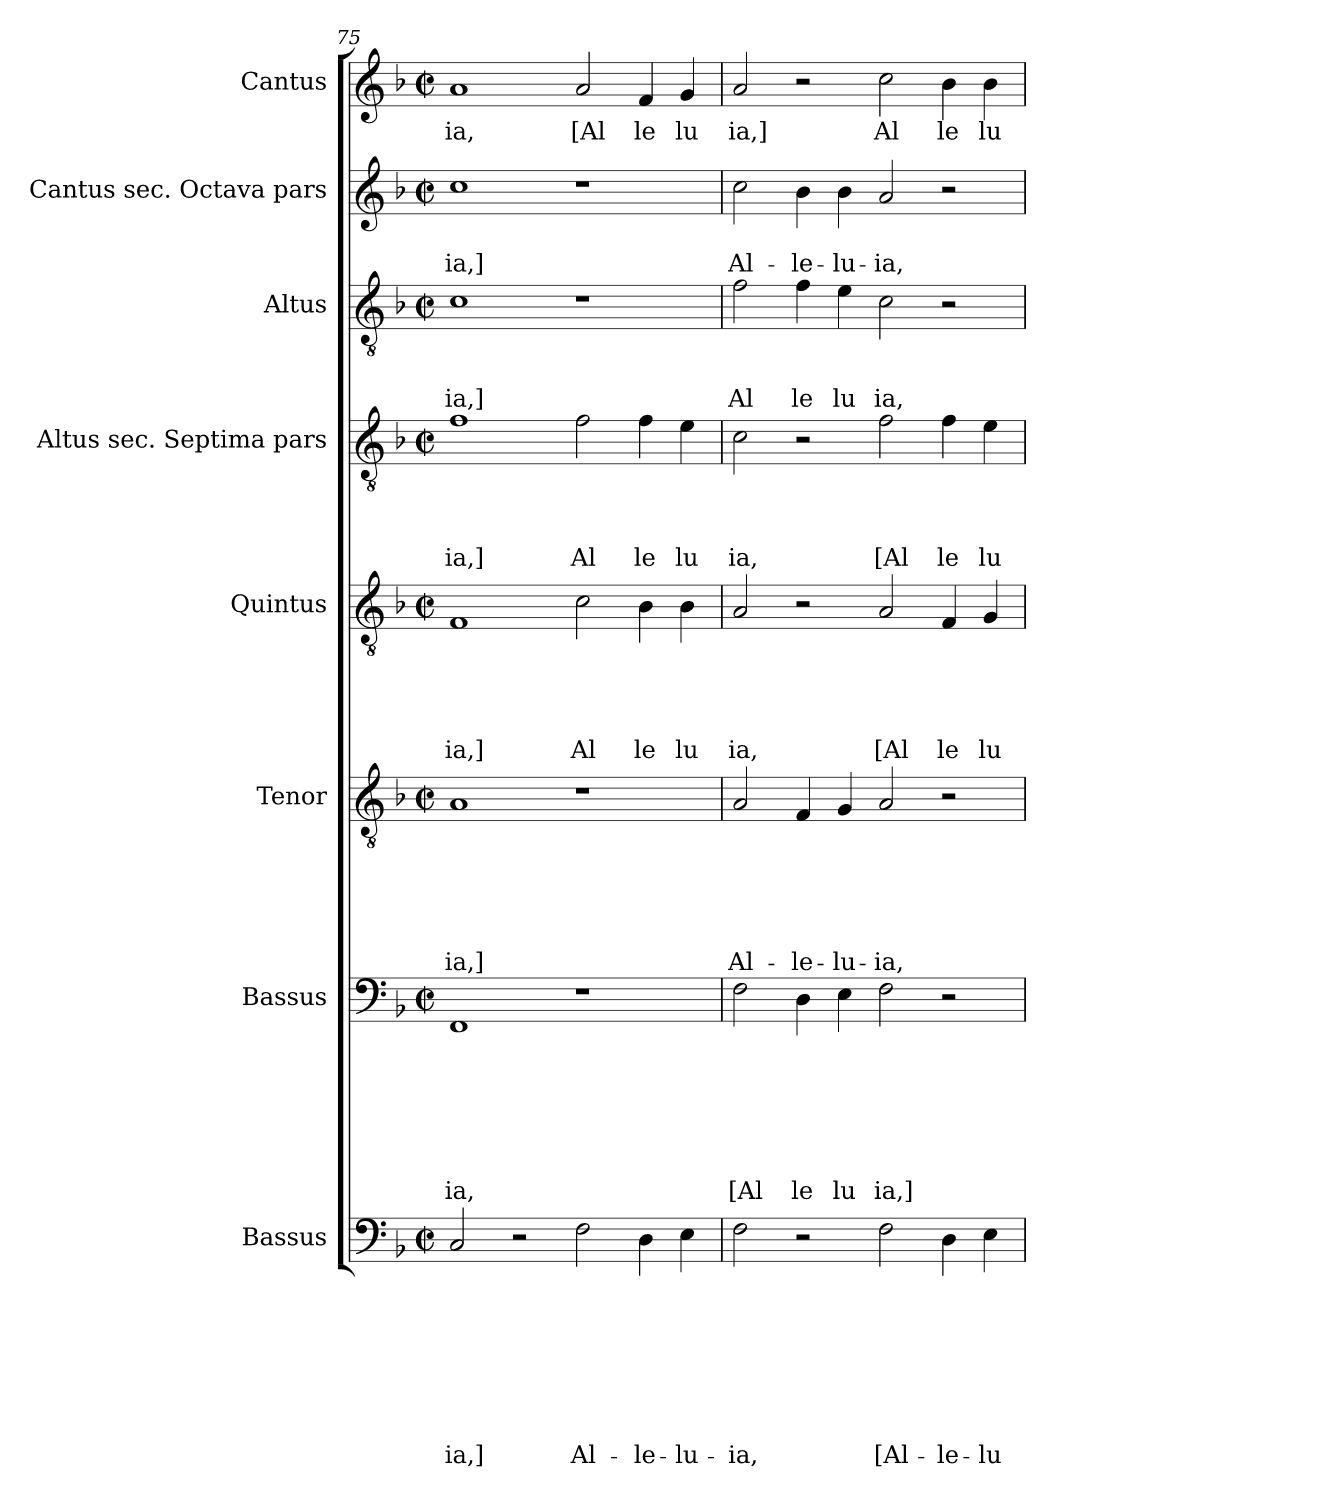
**kern	**text	**text	**text	**text	**text	**text	**text	**text	**kern	**text	**text	**text	**text	**text	**text	**text	**kern	**text	**text	**text	**text	**text	**text	**kern	**text	**text	**text	**text	**text	**kern	**text	**text	**text	**text	**kern	**text	**text	**text	**kern	**text	**text	**kern	**text
*part8	*part8	*part8	*part8	*part8	*part8	*part8	*part8	*part8	*part7	*part7	*part7	*part7	*part7	*part7	*part7	*part7	*part6	*part6	*part6	*part6	*part6	*part6	*part6	*part5	*part5	*part5	*part5	*part5	*part5	*part4	*part4	*part4	*part4	*part4	*part3	*part3	*part3	*part3	*part2	*part2	*part2	*part1	*part1
*staff8	*staff8	*staff8	*staff8	*staff8	*staff8	*staff8	*staff8	*staff8	*staff7	*staff7	*staff7	*staff7	*staff7	*staff7	*staff7	*staff7	*staff6	*staff6	*staff6	*staff6	*staff6	*staff6	*staff6	*staff5	*staff5	*staff5	*staff5	*staff5	*staff5	*staff4	*staff4	*staff4	*staff4	*staff4	*staff3	*staff3	*staff3	*staff3	*staff2	*staff2	*staff2	*staff1	*staff1
*I"Bassus	*	*	*	*	*	*	*	*	*I"Bassus	*	*	*	*	*	*	*	*I"Tenor	*	*	*	*	*	*	*I"Quintus	*	*	*	*	*	*I"Altus sec. Septima pars	*	*	*	*	*I"Altus	*	*	*	*I"Cantus sec. Octava pars	*	*	*I"Cantus	*
*	*	*	*	*	*	*	*	*	*I'Bassus	*	*	*	*	*	*	*	*I'Tenor	*	*	*	*	*	*	*I'Quintus	*	*	*	*	*	*	*	*	*	*	*I'Altus	*	*	*	*	*	*	*I'Cantus	*
*clefF4	*	*	*	*	*	*	*	*	*clefF4	*	*	*	*	*	*	*	*clefGv2	*	*	*	*	*	*	*clefGv2	*	*	*	*	*	*clefGv2	*	*	*	*	*clefGv2	*	*	*	*clefG2	*	*	*clefG2	*
*k[b-]	*	*	*	*	*	*	*	*	*k[b-]	*	*	*	*	*	*	*	*k[b-]	*	*	*	*	*	*	*k[b-]	*	*	*	*	*	*k[b-]	*	*	*	*	*k[b-]	*	*	*	*k[b-]	*	*	*k[b-]	*
*F:	*	*	*	*	*	*	*	*	*F:	*	*	*	*	*	*	*	*F:	*	*	*	*	*	*	*F:	*	*	*	*	*	*F:	*	*	*	*	*F:	*	*	*	*F:	*	*	*F:	*
*M2/2	*	*	*	*	*	*	*	*	*M2/2	*	*	*	*	*	*	*	*M2/2	*	*	*	*	*	*	*M2/2	*	*	*	*	*	*M2/2	*	*	*	*	*M2/2	*	*	*	*M2/2	*	*	*M2/2	*
*met(c|)	*	*	*	*	*	*	*	*	*met(c|)	*	*	*	*	*	*	*	*met(c|)	*	*	*	*	*	*	*met(c|)	*	*	*	*	*	*met(c|)	*	*	*	*	*met(c|)	*	*	*	*met(c|)	*	*	*met(c|)	*
=75	=75	=75	=75	=75	=75	=75	=75	=75	=75	=75	=75	=75	=75	=75	=75	=75	=75	=75	=75	=75	=75	=75	=75	=75	=75	=75	=75	=75	=75	=75	=75	=75	=75	=75	=75	=75	=75	=75	=75	=75	=75	=75	=75
!	!	!	!	!	!	!	!	!LO:LY:b	!	!	!	!	!	!	!	!LO:LY:b	!	!	!	!	!	!	!LO:LY:b	!	!	!	!	!	!LO:LY:b	!	!	!	!	!LO:LY:b	!	!	!	!LO:LY:b	!	!	!LO:LY:b	!	!LO:LY:b
2C/	.	.	.	.	.	.	.	-ia,]	1FF	.	.	.	.	.	.	ia,	1A	.	.	.	.	.	-ia,]	1F	.	.	.	.	ia,]	1f	.	.	.	ia,]	1c	.	.	ia,]	1cc	.	-ia,]	1a	ia,
2r	.	.	.	.	.	.	.	.	.	.	.	.	.	.	.	.	.	.	.	.	.	.	.	.	.	.	.	.	.	.	.	.	.	.	.	.	.	.	.	.	.	.	.
!	!	!	!	!	!	!	!	!LO:LY:b	!	!	!	!	!	!	!	!	!	!	!	!	!	!	!	!	!	!	!	!	!LO:LY:b	!	!	!	!	!LO:LY:b	!	!	!	!	!	!	!	!	!LO:LY:b
2F\	.	.	.	.	.	.	.	Al-	1r	.	.	.	.	.	.	.	1r	.	.	.	.	.	.	2c\	.	.	.	.	Al	2f\	.	.	.	Al	1r	.	.	.	1r	.	.	2a/	[Al
!	!	!	!	!	!	!	!	!LO:LY:b	!	!	!	!	!	!	!	!	!	!	!	!	!	!	!	!	!	!	!	!	!LO:LY:b	!	!	!	!	!LO:LY:b	!	!	!	!	!	!	!	!	!LO:LY:b
4D\	.	.	.	.	.	.	.	-le-	.	.	.	.	.	.	.	.	.	.	.	.	.	.	.	4B-\	.	.	.	.	le	4f\	.	.	.	le	.	.	.	.	.	.	.	4f/	le
!	!	!	!	!	!	!	!	!LO:LY:b	!	!	!	!	!	!	!	!	!	!	!	!	!	!	!	!	!	!	!	!	!LO:LY:b	!	!	!	!	!LO:LY:b	!	!	!	!	!	!	!	!	!LO:LY:b
4E\	.	.	.	.	.	.	.	-lu-	.	.	.	.	.	.	.	.	.	.	.	.	.	.	.	4B-\	.	.	.	.	lu	4e\	.	.	.	lu	.	.	.	.	.	.	.	4g/	lu
=76	=76	=76	=76	=76	=76	=76	=76	=76	=76	=76	=76	=76	=76	=76	=76	=76	=76	=76	=76	=76	=76	=76	=76	=76	=76	=76	=76	=76	=76	=76	=76	=76	=76	=76	=76	=76	=76	=76	=76	=76	=76	=76	=76
!	!	!	!	!	!	!	!	!LO:LY:b	!	!	!	!	!	!	!	!LO:LY:b	!	!	!	!	!	!	!LO:LY:b	!	!	!	!	!	!LO:LY:b	!	!	!	!	!LO:LY:b	!	!	!	!LO:LY:b	!	!	!LO:LY:b	!	!LO:LY:b
2F\	.	.	.	.	.	.	.	-ia,	2F\	.	.	.	.	.	.	[Al	2A/	.	.	.	.	.	Al-	2A/	.	.	.	.	ia,	2c\	.	.	.	ia,	2f\	.	.	Al	2cc\	.	Al-	2a/	ia,]
!	!	!	!	!	!	!	!	!	!	!	!	!	!	!	!	!LO:LY:b	!	!	!	!	!	!	!LO:LY:b	!	!	!	!	!	!	!	!	!	!	!	!	!	!	!LO:LY:b	!	!	!LO:LY:b	!	!
2r	.	.	.	.	.	.	.	.	4D\	.	.	.	.	.	.	le	4F/	.	.	.	.	.	-le-	2r	.	.	.	.	.	2r	.	.	.	.	4f\	.	.	le	4b-\	.	-le-	2r	.
!	!	!	!	!	!	!	!	!	!	!	!	!	!	!	!	!LO:LY:b	!	!	!	!	!	!	!LO:LY:b	!	!	!	!	!	!	!	!	!	!	!	!	!	!	!LO:LY:b	!	!	!LO:LY:b	!	!
.	.	.	.	.	.	.	.	.	4E\	.	.	.	.	.	.	lu	4G/	.	.	.	.	.	-lu-	.	.	.	.	.	.	.	.	.	.	.	4e\	.	.	lu	4b-\	.	-lu-	.	.
!	!	!	!	!	!	!	!	!LO:LY:b	!	!	!	!	!	!	!	!LO:LY:b	!	!	!	!	!	!	!LO:LY:b	!	!	!	!	!	!LO:LY:b	!	!	!	!	!LO:LY:b	!	!	!	!LO:LY:b	!	!	!LO:LY:b	!	!LO:LY:b
2F\	.	.	.	.	.	.	.	[Al-	2F\	.	.	.	.	.	.	ia,]	2A/	.	.	.	.	.	-ia,	2A/	.	.	.	.	[Al	2f\	.	.	.	[Al	2c\	.	.	ia,	2a/	.	-ia,	2cc\	Al
!	!	!	!	!	!	!	!	!LO:LY:b	!	!	!	!	!	!	!	!	!	!	!	!	!	!	!	!	!	!	!	!	!LO:LY:b	!	!	!	!	!LO:LY:b	!	!	!	!	!	!	!	!	!LO:LY:b
4D\	.	.	.	.	.	.	.	-le-	2r	.	.	.	.	.	.	.	2r	.	.	.	.	.	.	4F/	.	.	.	.	le	4f\	.	.	.	le	2r	.	.	.	2r	.	.	4b-\	le
!	!	!	!	!	!	!	!	!LO:LY:b	!	!	!	!	!	!	!	!	!	!	!	!	!	!	!	!	!	!	!	!	!LO:LY:b	!	!	!	!	!LO:LY:b	!	!	!	!	!	!	!	!	!LO:LY:b
4E\	.	.	.	.	.	.	.	-lu-	.	.	.	.	.	.	.	.	.	.	.	.	.	.	.	4G/	.	.	.	.	lu	4e\	.	.	.	lu	.	.	.	.	.	.	.	4b-\	lu
=	=	=	=	=	=	=	=	=	=	=	=	=	=	=	=	=	=	=	=	=	=	=	=	=	=	=	=	=	=	=	=	=	=	=	=	=	=	=	=	=	=	=	=
*-	*-	*-	*-	*-	*-	*-	*-	*-	*-	*-	*-	*-	*-	*-	*-	*-	*-	*-	*-	*-	*-	*-	*-	*-	*-	*-	*-	*-	*-	*-	*-	*-	*-	*-	*-	*-	*-	*-	*-	*-	*-	*-	*-
